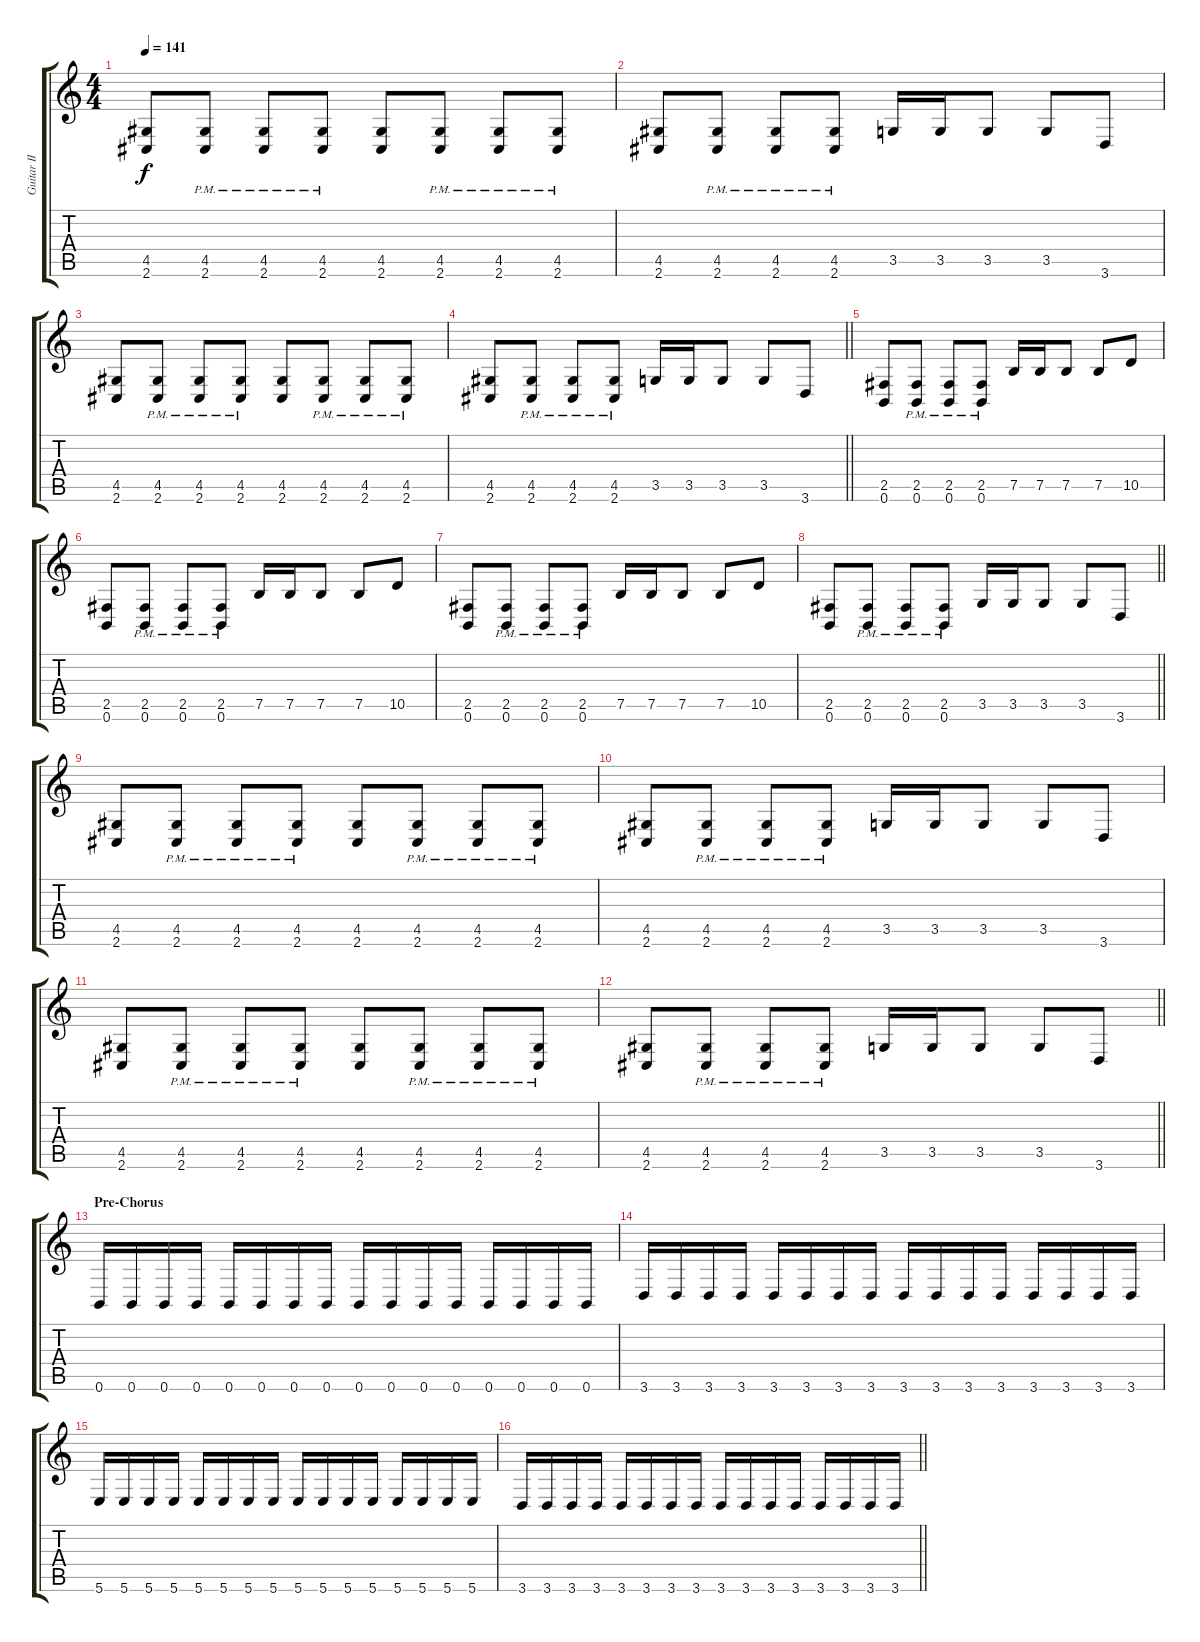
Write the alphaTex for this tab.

\track ("Guitar II" "Guitar II") {instrument distortionguitar}
\staff {score tabs}
\tuning (B3 Gb3 D3 A2 E2 B1) {hide}
\ts (4 4)
\section ("" "")
\tempo 141
\clef g2
\ks c
(4.5 2.6).8{dy f} (4.5{pm} 2.6{pm}).8 (4.5{pm} 2.6{pm}).8 (4.5{pm} 2.6{pm}).8 (4.5 2.6).8 (4.5{pm} 2.6{pm}).8 (4.5{pm} 2.6{pm}).8 (4.5{pm} 2.6{pm}).8 |
(4.5 2.6).8 (4.5{pm} 2.6{pm}).8 (4.5{pm} 2.6{pm}).8 (4.5{pm} 2.6{pm}).8 3.5.16 3.5.16 3.5.8 3.5.8 3.6.8 |
(4.5 2.6).8 (4.5{pm} 2.6{pm}).8 (4.5{pm} 2.6{pm}).8 (4.5{pm} 2.6{pm}).8 (4.5 2.6).8 (4.5{pm} 2.6{pm}).8 (4.5{pm} 2.6{pm}).8 (4.5{pm} 2.6{pm}).8 |
\barLineRight lightlight
(4.5 2.6).8 (4.5{pm} 2.6{pm}).8 (4.5{pm} 2.6{pm}).8 (4.5{pm} 2.6{pm}).8 3.5.16 3.5.16 3.5.8 3.5.8 3.6.8 |
\section ("" "")
(2.5 0.6).8 (2.5{pm} 0.6{pm}).8 (2.5{pm} 0.6{pm}).8 (2.5{pm} 0.6{pm}).8 7.5.16 7.5.16 7.5.8 7.5.8 10.5.8 |
(2.5 0.6).8 (2.5{pm} 0.6{pm}).8 (2.5{pm} 0.6{pm}).8 (2.5{pm} 0.6{pm}).8 7.5.16 7.5.16 7.5.8 7.5.8 10.5.8 |
(2.5 0.6).8 (2.5{pm} 0.6{pm}).8 (2.5{pm} 0.6{pm}).8 (2.5{pm} 0.6{pm}).8 7.5.16 7.5.16 7.5.8 7.5.8 10.5.8 |
\barLineRight lightlight
(2.5 0.6).8 (2.5{pm} 0.6{pm}).8 (2.5{pm} 0.6{pm}).8 (2.5{pm} 0.6{pm}).8 3.5.16 3.5.16 3.5.8 3.5.8 3.6.8 |
\section ("" "")
(4.5 2.6).8 (4.5{pm} 2.6{pm}).8 (4.5{pm} 2.6{pm}).8 (4.5{pm} 2.6{pm}).8 (4.5 2.6).8 (4.5{pm} 2.6{pm}).8 (4.5{pm} 2.6{pm}).8 (4.5{pm} 2.6{pm}).8 |
(4.5 2.6).8 (4.5{pm} 2.6{pm}).8 (4.5{pm} 2.6{pm}).8 (4.5{pm} 2.6{pm}).8 3.5.16 3.5.16 3.5.8 3.5.8 3.6.8 |
(4.5 2.6).8 (4.5{pm} 2.6{pm}).8 (4.5{pm} 2.6{pm}).8 (4.5{pm} 2.6{pm}).8 (4.5 2.6).8 (4.5{pm} 2.6{pm}).8 (4.5{pm} 2.6{pm}).8 (4.5{pm} 2.6{pm}).8 |
\barLineRight lightlight
(4.5 2.6).8 (4.5{pm} 2.6{pm}).8 (4.5{pm} 2.6{pm}).8 (4.5{pm} 2.6{pm}).8 3.5.16 3.5.16 3.5.8 3.5.8 3.6.8 |
\section ("" "Pre-Chorus")
0.6.16 0.6.16 0.6.16 0.6.16 0.6.16 0.6.16 0.6.16 0.6.16 0.6.16 0.6.16 0.6.16 0.6.16 0.6.16 0.6.16 0.6.16 0.6.16 |
3.6.16 3.6.16 3.6.16 3.6.16 3.6.16 3.6.16 3.6.16 3.6.16 3.6.16 3.6.16 3.6.16 3.6.16 3.6.16 3.6.16 3.6.16 3.6.16 |
5.6.16 5.6.16 5.6.16 5.6.16 5.6.16 5.6.16 5.6.16 5.6.16 5.6.16 5.6.16 5.6.16 5.6.16 5.6.16 5.6.16 5.6.16 5.6.16 |
\barLineRight lightlight
3.6.16 3.6.16 3.6.16 3.6.16 3.6.16 3.6.16 3.6.16 3.6.16 3.6.16 3.6.16 3.6.16 3.6.16 3.6.16 3.6.16 3.6.16 3.6.16
